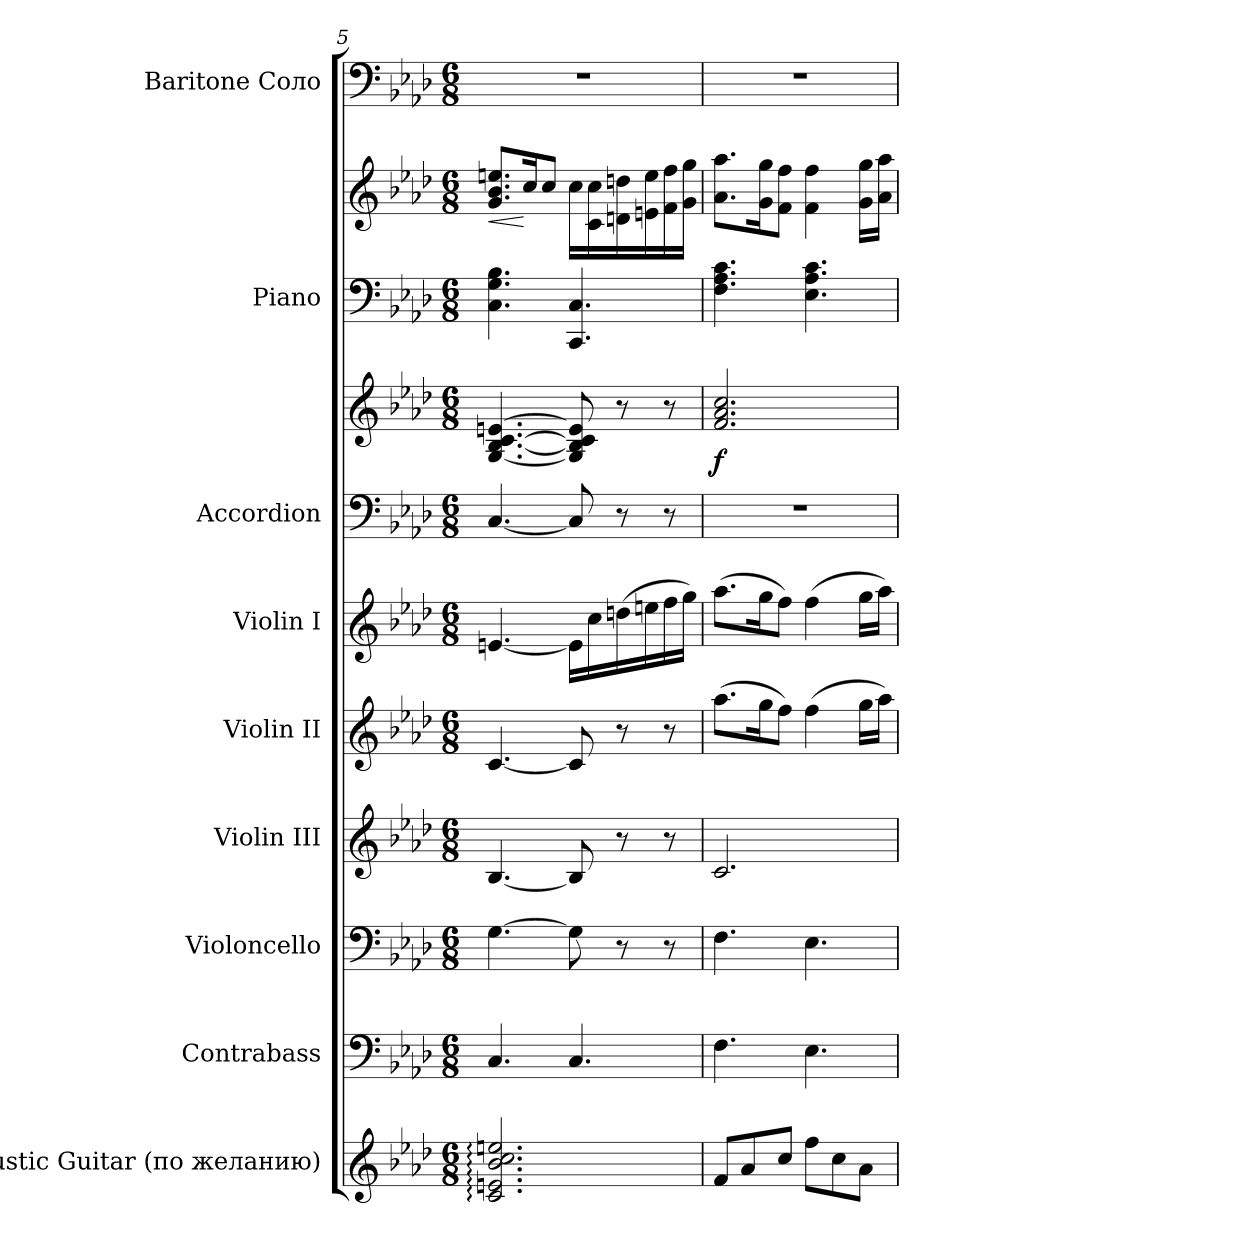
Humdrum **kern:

**kern	**kern	**kern	**kern	**kern	**kern	**kern	**kern	**dynam	**kern	**kern	**dynam	**kern
*part9	*part8	*part7	*part6	*part5	*part4	*part3	*part3	*part3	*part2	*part2	*part2	*part1
*staff11	*staff10	*staff9	*staff8	*staff7	*staff6	*staff5	*staff4	*staff4/5	*staff3	*staff2	*staff2/3	*staff1
*I"Acoustic Guitar (по желанию)	*I"Contrabass	*I"Violoncello	*I"Violin III	*I"Violin II	*I"Violin I	*I"Accordion	*	*	*I"Piano	*	*	*I"Baritone Соло
*I'A. Gtr.	*I'Cb.	*I'Vc.	*I'Vln. III	*I'Vln. II	*I'Vln. I	*I'Accord.	*	*	*I'Pno.	*	*	*I'Bar.
*clefG2	*clefF4	*clefF4	*clefG2	*clefG2	*clefG2	*clefF4	*clefG2	*	*clefF4	*clefG2	*	*clefF4
*ITrd7c12	*ITrd7c12	*	*	*	*	*	*	*	*	*	*	*
*k[b-e-a-d-]	*k[b-e-a-d-]	*k[b-e-a-d-]	*k[b-e-a-d-]	*k[b-e-a-d-]	*k[b-e-a-d-]	*k[b-e-a-d-]	*k[b-e-a-d-]	*	*k[b-e-a-d-]	*k[b-e-a-d-]	*	*k[b-e-a-d-]
*f:	*f:	*f:	*f:	*f:	*f:	*f:	*f:	*	*f:	*f:	*	*f:
*M6/8	*M6/8	*M6/8	*M6/8	*M6/8	*M6/8	*M6/8	*M6/8	*	*M6/8	*M6/8	*	*M6/8
=5	=5	=5	=5	=5	=5	=5	=5	=5	=5	=5	=5	=5
!	!	!	!	!	!	!	!	!	!	!	!LO:HP:b	!LO:N:vis=1
2.Ci/: 2.Eni: 2.B-i: 2.ci: 2.eni:	4.CCi/	[>4.Gi\	[<4.B-i/	[<4.ci/	[<4.eni/	[<4.Ci/	[<4.Gi/ [<4.B-i [>4.ci [>4.eni	.	4.Ci\ 4.Gi 4.B-i	8.gi/ 8.b-i/ 8.eeni/L	<	2.r
.	.	.	.	.	.	.	.	.	.	16cci/K	[	.
.	.	.	.	.	.	.	.	.	.	8cci/J	.	.
.	4.CCi/	8Gi\]	8B-i/]	8ci/]	16ei\LL]	8Ci/]	8Gi/] 8B-i] 8ci] 8ei]	.	4.CCi/ 4.Ci	16cci\LL	.	.
.	.	.	.	.	16cci\	.	.	.	.	16ci\ 16cci\	.	.
.	.	8r	8r	8r	(16ddni\	8r	8r	.	.	16dni\ 16ddni\	.	.
.	.	.	.	.	16eeni\	.	.	.	.	16eni\ 16eei\	.	.
.	.	8r	8r	8r	16ffi\	8r	8r	.	.	16fi\ 16ffi\	.	.
.	.	.	.	.	16ggi\JJ)	.	.	.	.	16gi\ 16ggi\JJ	.	.
!!LO:PB:g=z
=6	=6	=6	=6	=6	=6	=6	=6	=6	=6	=6	=6	=6
!	!	!	!	!	!	!LO:N:vis=1	!	!	!	!	!	!LO:N:vis=1
8Fi/L	4.FFi\	4.Fi\	2.ci/	(8.aa-i\L	(8.aa-i\L	2.r	2.fi/ 2.a-i 2.cci	f	4.Fi\ 4.A-i 4.ci	8.a-i\ 8.aa-i\L	.	2.r
8A-i/	.	.	.	.	.	.	.	.	.	.	.	.
.	.	.	.	16ggi\K	16ggi\K	.	.	.	.	16gi\ 16ggi\K	.	.
8ci/J	.	.	.	8ffi\J)	8ffi\J)	.	.	.	.	8fi\ 8ffi\J	.	.
8fi\L	4.EE-i\	4.E-i\	.	(4ffi\	(4ffi\	.	.	.	4.E-i\ 4.A-i 4.ci	4fi\ 4ffi	.	.
8ci\	.	.	.	.	.	.	.	.	.	.	.	.
8A-i\J	.	.	.	16ggi\LL	16ggi\LL	.	.	.	.	16gi\ 16ggi\LL	.	.
.	.	.	.	16aa-i\JJ)	16aa-i\JJ)	.	.	.	.	16a-i\ 16aa-i\JJ	.	.
=	=	=	=	=	=	=	=	=	=	=	=	=
*-	*-	*-	*-	*-	*-	*-	*-	*-	*-	*-	*-	*-
